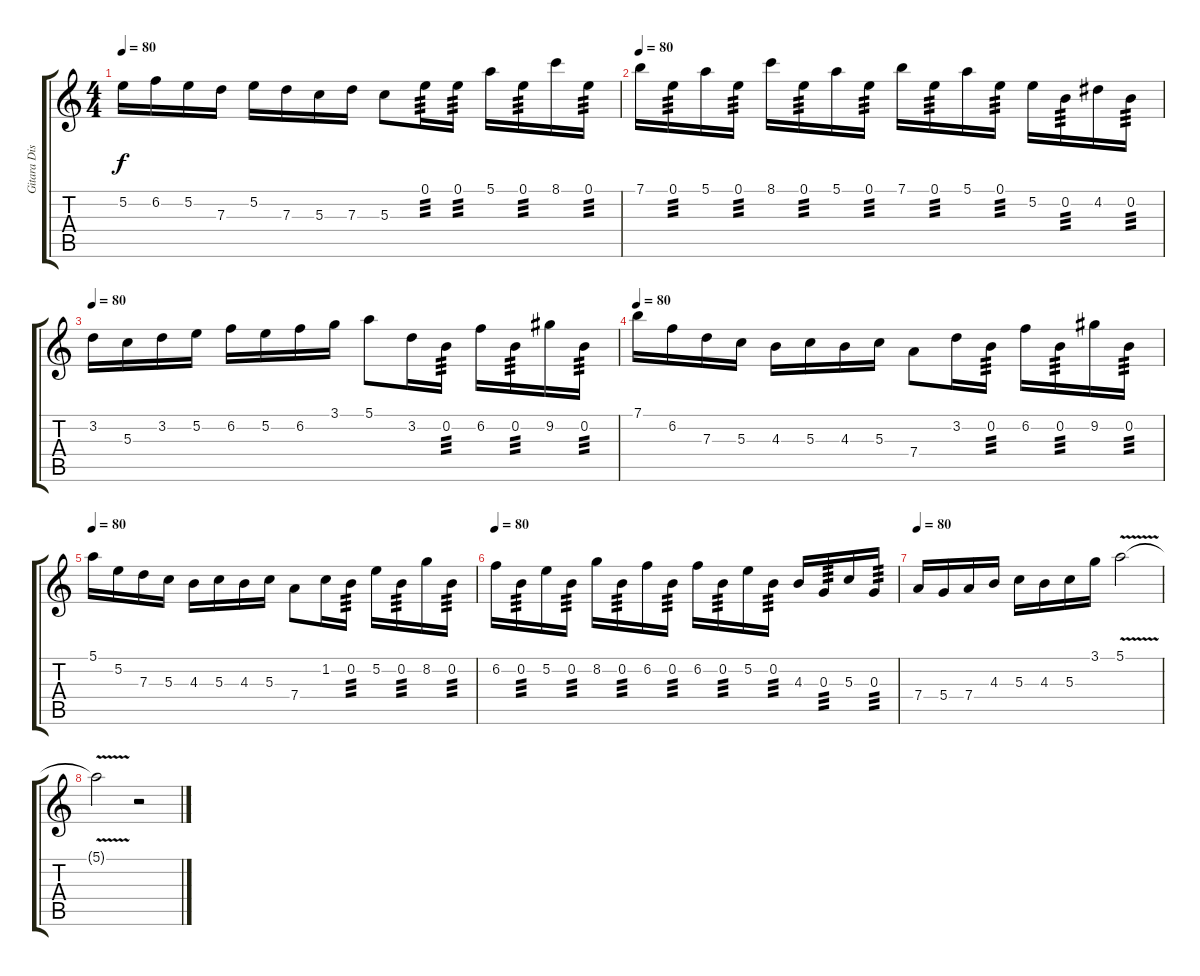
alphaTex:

\track ("Gitara Distorshion" "Gitara Dis") {instrument distortionguitar}
\staff {score tabs}
\tuning (E4 B3 G3 D3 A2 E2) {hide}
\ts (4 4)
\tempo 80
\clef g2
\ks aminor
5.2.16{dy f} 6.2.16 5.2.16 7.3.16 5.2.16 7.3.16 5.3.16 7.3.16 5.3.8 0.1.16{tp 3} 0.1.16{tp 3} 5.1.16 0.1.16{tp 3} 8.1.16 0.1.16{tp 3} |
\tempo 80
7.1.16 0.1.16{tp 3} 5.1.16 0.1.16{tp 3} 8.1.16 0.1.16{tp 3} 5.1.16 0.1.16{tp 3} 7.1.16 0.1.16{tp 3} 5.1.16 0.1.16{tp 3} 5.2.16 0.2.16{tp 3} 4.2.16 0.2.16{tp 3} |
\tempo 80
3.2.16 5.3.16 3.2.16 5.2.16 6.2.16 5.2.16 6.2.16 3.1.16 5.1.8 3.2.16 0.2.16{tp 3} 6.2.16 0.2.16{tp 3} 9.2.16 0.2.16{tp 3} |
\tempo 80
7.1.16 6.2.16 7.3.16 5.3.16 4.3.16 5.3.16 4.3.16 5.3.16 7.4.8 3.2.16 0.2.16{tp 3} 6.2.16 0.2.16{tp 3} 9.2.16 0.2.16{tp 3} |
\tempo 80
5.1.16 5.2.16 7.3.16 5.3.16 4.3.16 5.3.16 4.3.16 5.3.16 7.4.8 1.2.16 0.2.16{tp 3} 5.2.16 0.2.16{tp 3} 8.2.16 0.2.16{tp 3} |
\tempo 80
6.2.16 0.2.16{tp 3} 5.2.16 0.2.16{tp 3} 8.2.16 0.2.16{tp 3} 6.2.16 0.2.16{tp 3} 6.2.16 0.2.16{tp 3} 5.2.16 0.2.16{tp 3} 4.3.16 0.3.16{tp 3} 5.3.16 0.3.16{tp 3} |
\tempo 80
7.4.16 5.4.16 7.4.16 4.3.16 5.3.16 4.3.16 5.3.16 3.1.16 5.1{v}.2 |
5.1{t}.2 r.2
